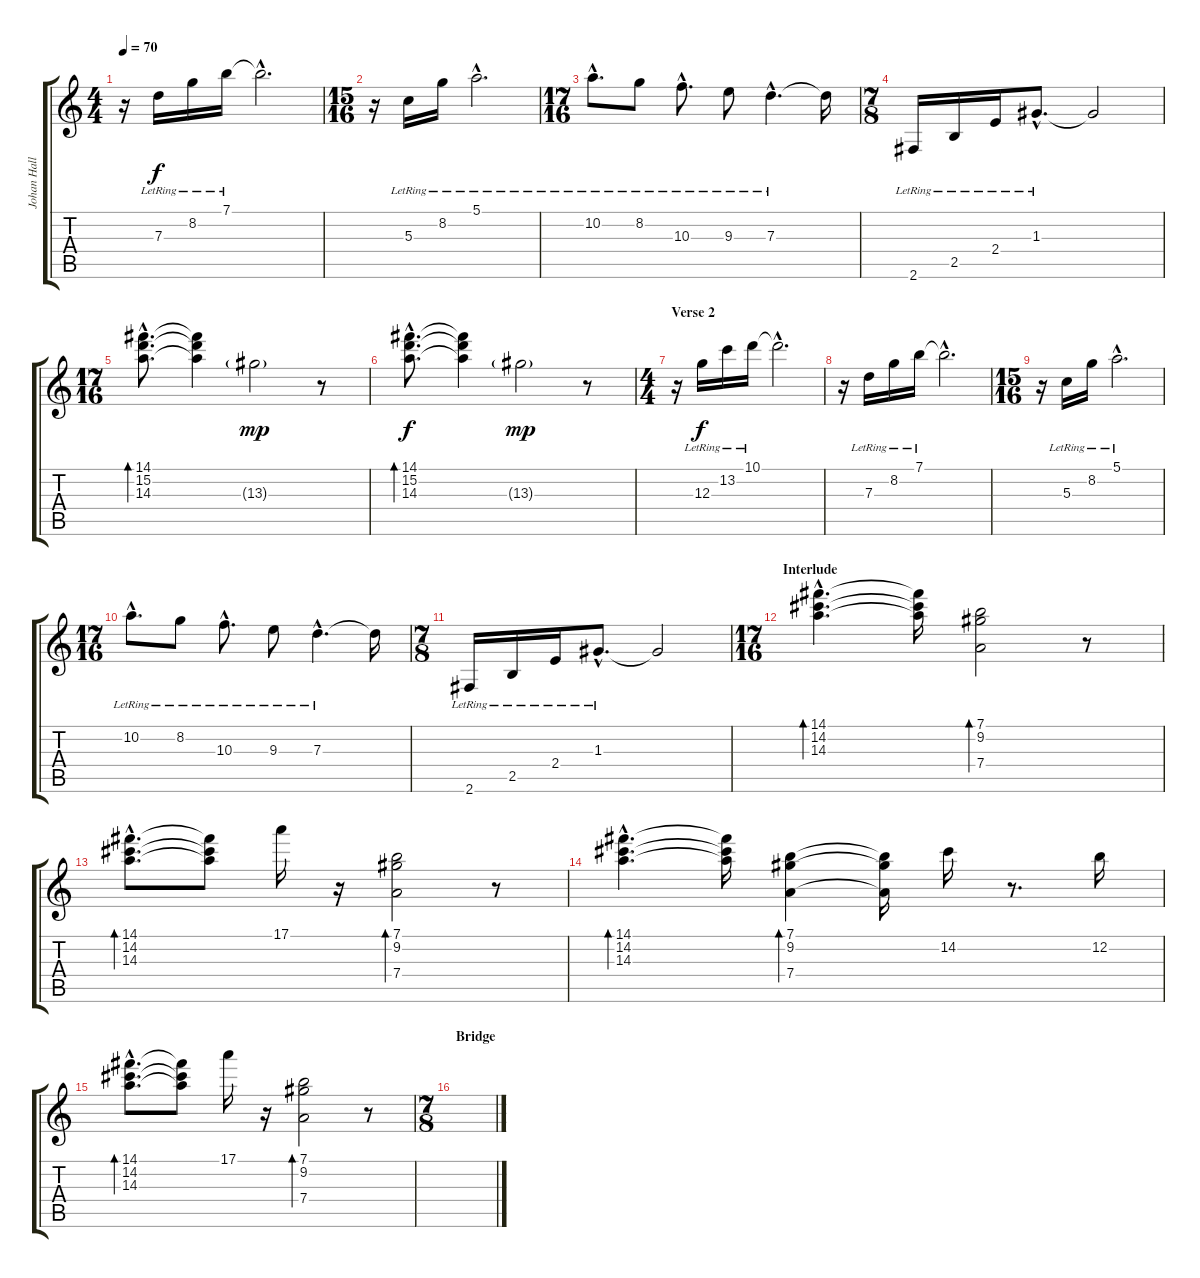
\track ("Johan Hallgren" "Johan Hall") {instrument electricguitarjazz}
\staff {score tabs}
\tuning (E4 B3 G3 D3 A2 E2) {hide}
\ts (4 4)
\tempo 70
\clef g2
\ks c
r.16{dy f} 7.3{lr}.16 8.2{lr}.16 7.1{lr}.16 7.1{hac t}.2{d} |
\ts (15 16)
r.16 5.3{lr}.16 8.2{lr}.16 5.1{hac lr}.2{d} |
\ts (17 16)
10.2{hac lr}.8{d} 8.2{lr}.8 10.3{hac lr}.8{d} 9.3{lr}.8 7.3{hac lr}.4{d} 7.3{t}.16 |
\ts (7 8)
2.6{lr}.16 2.5{lr}.16 2.4{lr}.16 1.3{hac lr}.8{d} 1.3{t}.2 |
\ts (17 16)
(14.1{hac} 15.2{hac} 14.3{hac}).8{d bd 60} (14.1{t} 15.2{t} 14.3{t}).4 13.3{g}.2{dy mp} r.8 |
(14.1{hac} 15.2{hac} 14.3{hac}).8{d bd 60 dy f} (14.1{t} 15.2{t} 14.3{t}).4 13.3{g}.2{dy mp} r.8 |
\ts (4 4)
\section ("" "Verse 2")
r.16 12.3{lr}.16{dy f} 13.2{lr}.16 10.1{lr}.16 10.1{hac t}.2{d} |
r.16 7.3{lr}.16 8.2{lr}.16 7.1{lr}.16 7.1{hac t}.2{d} |
\ts (15 16)
r.16 5.3{lr}.16 8.2{lr}.16 5.1{hac lr}.2{d} |
\ts (17 16)
10.2{hac lr}.8{d} 8.2{lr}.8 10.3{hac lr}.8{d} 9.3{lr}.8 7.3{hac lr}.4{d} 7.3{t}.16 |
\ts (7 8)
2.6{lr}.16 2.5{lr}.16 2.4{lr}.16 1.3{hac lr}.8{d} 1.3{t}.2 |
\ts (17 16)
\section ("" "Interlude")
(14.1{hac} 14.2{hac} 14.3{hac}).4{d bd 240} (14.1{t} 14.2{t} 14.3{t}).16 (7.1 9.2 7.4).2{bd 240} r.8 |
(14.1{hac} 14.2{hac} 14.3{hac}).8{d bd 240} (14.1{t} 14.2{t} 14.3{t}).8 17.1.16 r.16 (7.1 9.2 7.4).2{bd 240} r.8 |
(14.1{hac} 14.2{hac} 14.3{hac}).4{d bd 240} (14.1{t} 14.2{t} 14.3{t}).16 (7.1 9.2 7.4).4{bd 240} (7.1{t} 9.2{t} 7.4{t}).16 14.2.16 r.8{d} 12.2.16 |
(14.1{hac} 14.2{hac} 14.3{hac}).8{d bd 240} (14.1{t} 14.2{t} 14.3{t}).8 17.1.16 r.16 (7.1 9.2 7.4).2{bd 240} r.8 |
\ts (7 8)
\section ("" "Bridge")
